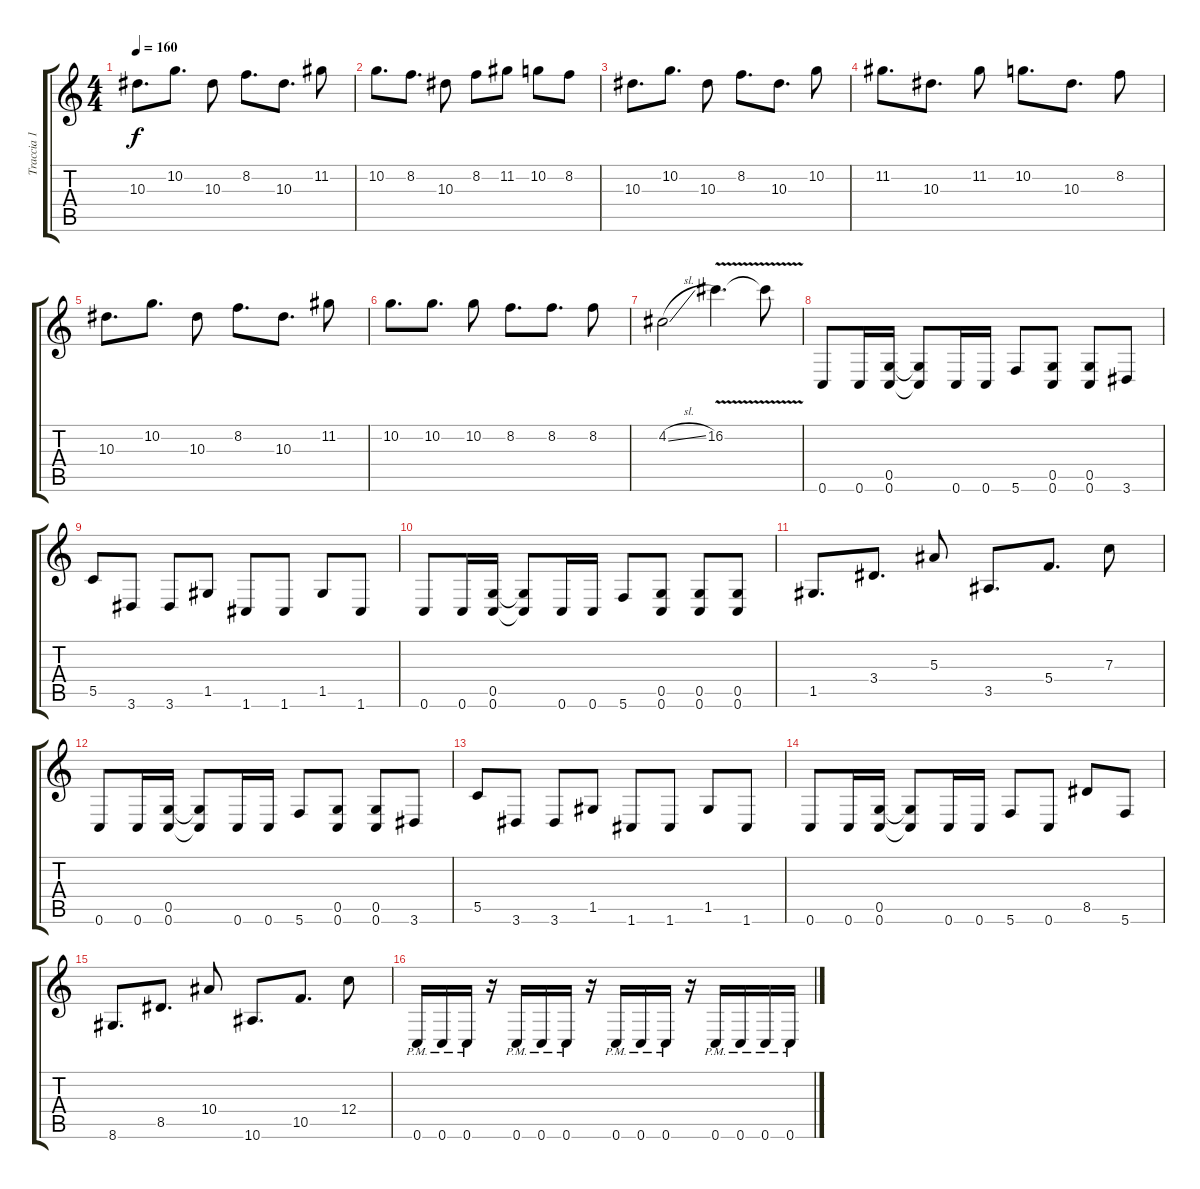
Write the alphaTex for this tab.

\track ("Traccia 1" "Traccia 1") {instrument distortionguitar}
\staff {score tabs}
\tuning (D4 A3 F3 C3 G2 C2) {hide}
\ts (4 4)
\tempo 160
\clef g2
\ks c
10.3.8{d dy f} 10.2.8{d} 10.3.8 8.2.8{d} 10.3.8{d} 11.2.8 |
10.2.8{d} 8.2.8{d} 10.3.8 8.2.8 11.2.8 10.2.8 8.2.8 |
10.3.8{d} 10.2.8{d} 10.3.8 8.2.8{d} 10.3.8{d} 10.2.8 |
11.2.8{d} 10.3.8{d} 11.2.8 10.2.8{d} 10.3.8{d} 8.2.8 |
10.3.8{d} 10.2.8{d} 10.3.8 8.2.8{d} 10.3.8{d} 11.2.8 |
10.2.8{d} 10.2.8{d} 10.2.8 8.2.8{d} 8.2.8{d} 8.2.8 |
4.2{sl}.2 16.2{v}.4{d} 16.2{t}.8 |
0.6.8 0.6.16 (0.5 0.6).16 (0.5{t} 0.6{t}).8 0.6.16 0.6.16 5.6.8 (0.5 0.6).8 (0.5 0.6).8 3.6.8 |
5.5.8 3.6.8 3.6.8 1.5.8 1.6.8 1.6.8 1.5.8 1.6.8 |
0.6.8 0.6.16 (0.5 0.6).16 (0.5{t} 0.6{t}).8 0.6.16 0.6.16 5.6.8 (0.5 0.6).8 (0.5 0.6).8 (0.5 0.6).8 |
1.5.8{d} 3.4.8{d} 5.3.8 3.5.8{d} 5.4.8{d} 7.3.8 |
0.6.8 0.6.16 (0.5 0.6).16 (0.5{t} 0.6{t}).8 0.6.16 0.6.16 5.6.8 (0.5 0.6).8 (0.5 0.6).8 3.6.8 |
5.5.8 3.6.8 3.6.8 1.5.8 1.6.8 1.6.8 1.5.8 1.6.8 |
0.6.8 0.6.16 (0.5 0.6).16 (0.5{t} 0.6{t}).8 0.6.16 0.6.16 5.6.8 0.6.8 8.5.8 5.6.8 |
8.6.8{d} 8.5.8{d} 10.4.8 10.6.8{d} 10.5.8{d} 12.4.8 |
0.6{pm}.16 0.6{pm}.16 0.6{pm}.16 r.16 0.6{pm}.16 0.6{pm}.16 0.6{pm}.16 r.16 0.6{pm}.16 0.6{pm}.16 0.6{pm}.16 r.16 0.6{pm}.16 0.6{pm}.16 0.6{pm}.16 0.6{pm}.16
